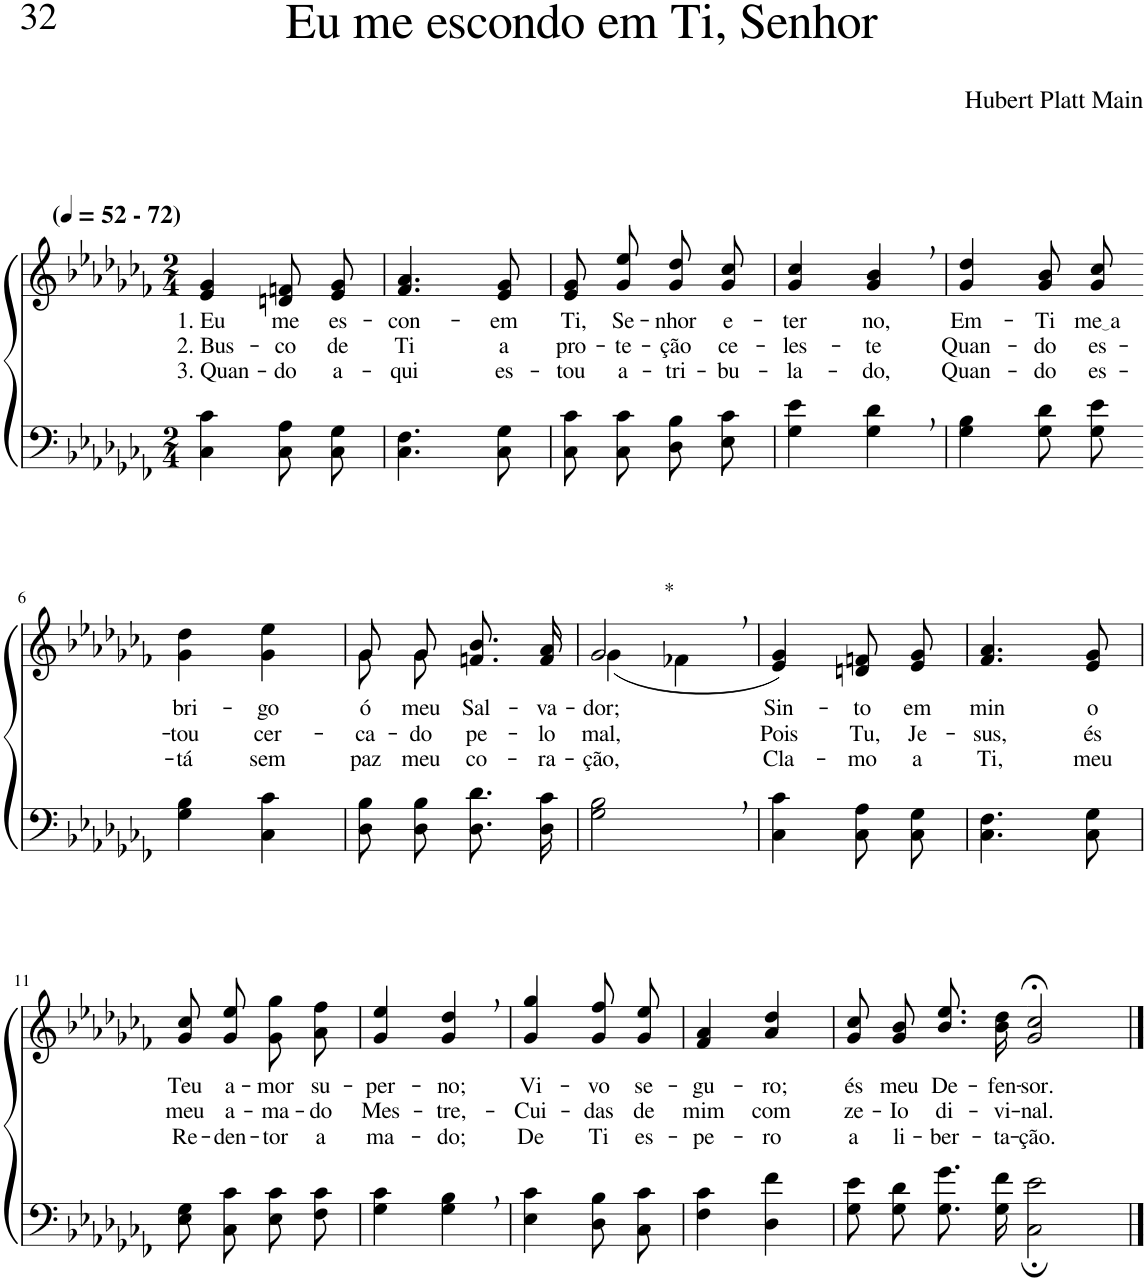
**kern	**kern	**text	**text	**text
*part2	*part1	*part1	*part1	*part1
*staff2	*staff1	*staff1	*staff1	*staff1
*I"Parte III e IV	*I"Parte I e II	*	*	*
*clefF4	*clefG2	*	*	*
*Trd2c3	*Trd2c3	*	*	*
*k[b-e-a-d-g-c-f-]	*k[b-e-a-d-g-c-f-]	*	*	*
*M2/4	*M2/4	*	*	*
*MM52	*MM52	*	*	*
=1	=1	=1	=1	=1
!	!LO:TX:a:B:t=(	!	!	!
!	!LO:TX:a:B:t=- 72)	!	!	!
!	!	!LO:LY:b	!LO:LY:b	!LO:LY:b
4C-\ 4c-\	4e-/ 4g-/	1. Eu	2. Bus-	3. Quan-
!	!	!LO:LY:b	!LO:LY:b	!LO:LY:b
8C-\ 8A-\L	8dn/ 8fn/L	me	-co	-do
!	!	!LO:LY:b	!LO:LY:b	!LO:LY:b
8C-\ 8G-\J	8e-/ 8g-/J	es-	de	a-
=2	=2	=2	=2	=2
!	!	!LO:LY:b	!LO:LY:b	!LO:LY:b
4.C-\ 4.F-\	4.f-/ 4.a-/	-con-	Ti	-qui
!	!	!LO:LY:b	!LO:LY:b	!LO:LY:b
8C-\ 8G-\	8e-/ 8g-/	-em	a	es-
=3	=3	=3	=3	=3
!	!	!LO:LY:b	!LO:LY:b	!LO:LY:b
8C-\ 8c-\L	8e-/ 8g-/L	Ti,	pro-	-tou
!	!	!LO:LY:b	!LO:LY:b	!LO:LY:b
8C-\ 8c-\J	8g-/ 8ee-/J	Se-	-te-	a-
!	!	!LO:LY:b	!LO:LY:b	!LO:LY:b
8D-\ 8B-\L	8g-/ 8dd-/L	-nhor	-ção	-tri-
!	!	!LO:LY:b	!LO:LY:b	!LO:LY:b
8E-\ 8c-\J	8g-/ 8cc-/J	e-	ce-	-bu-
=4	=4	=4	=4	=4
!	!	!LO:LY:b	!LO:LY:b	!LO:LY:b
4G-\ 4e-\	4g-/ 4cc-/	-ter	-les-	-la-
!	!	!LO:LY:b	!LO:LY:b	!LO:LY:b
4G-\, 4d-\,	4g-/, 4b-/,	no,	-te	-do,
=5	=5	=5	=5	=5
!	!	!LO:LY:b	!LO:LY:b	!LO:LY:b
4G-\ 4B-\	4g-/ 4dd-/	Em-	Quan-	Quan-
!	!	!LO:LY:b	!LO:LY:b	!LO:LY:b
8G-\ 8d-\L	8g-/ 8b-/L	-Ti	-do	-do
!	!	!LO:LY:b	!LO:LY:b	!LO:LY:b
8G-\ 8e-\J	8g-/ 8cc-/J	me a	es-	es-
!!LO:LB:g=z
=6-	=6-	=6-	=6-	=6-
!	!	!LO:LY:b	!LO:LY:b	!LO:LY:b
4G-\ 4B-\	4g-\ 4dd-\	bri-	-tou	-tá
!	!	!LO:LY:b	!LO:LY:b	!LO:LY:b
4C-\ 4c-\	4g-\ 4ee-\	-go	cer-	sem
=7	=7	=7	=7	=7
!	!	!LO:LY:b	!LO:LY:b	!LO:LY:b
*	*^	*	*	*
8D-\ 8B-\L	8g-/L	8g-\L	ó	-ca-	paz
!	!	!	!LO:LY:b	!LO:LY:b	!LO:LY:b
8D-\ 8B-\J	8g-/J	8g-\J	meu	-do	-meu
!	!	!	!LO:LY:b	!LO:LY:b	!LO:LY:b
8.D-\ 8.d-\L	8.fn/ 8.b-/L	4ryy	Sal-	pe-	co-
!	!	!	!LO:LY:b	!LO:LY:b	!LO:LY:b
16D-\ 16c-\Jk	16f/ 16a-/Jk	.	-va-	-lo	-ra-
=8	=8	=8	=8	=8	=8
!	!LO:TX:a:t=*	!	!	!	!
!	!	!	!LO:LY:b	!LO:LY:b	!LO:LY:b
2G-\, 2B-\,	2g-,/	(4g-\	-dor;	mal,	-ção,
.	.	4f-X\	.	.	.
=9	=9	=9	=9	=9	=9
!	!	!	!LO:LY:b	!LO:LY:b	!LO:LY:b
*	*v	*v	*	*	*
4C-\ 4c-\	4e-/ 4g-/)	Sin-	Pois	Cla-
!	!	!LO:LY:b	!LO:LY:b	!LO:LY:b
8C-\ 8A-\L	8dn/ 8fn/L	-to	Tu,	-mo
!	!	!LO:LY:b	!LO:LY:b	!LO:LY:b
8C-\ 8G-\J	8e-/ 8g-/J	em	Je-	a
=10	=10	=10	=10	=10
!	!	!LO:LY:b	!LO:LY:b	!LO:LY:b
4.C-\ 4.F-\	4.f-/ 4.a-/	min	-sus,	Ti,
!	!	!LO:LY:b	!LO:LY:b	!LO:LY:b
8C-\ 8G-\	8e-/ 8g-/	o	és	meu
!!LO:LB:g=z
=11	=11	=11	=11	=11
!	!	!LO:LY:b	!LO:LY:b	!LO:LY:b
8E-\ 8G-\L	8g-\ 8cc-\L	Teu	meu	Re-
!	!	!LO:LY:b	!LO:LY:b	!LO:LY:b
8C-\ 8c-\J	8g-\ 8ee-\J	a-	a-	-den-
!	!	!LO:LY:b	!LO:LY:b	!LO:LY:b
8E-\ 8c-\L	8g-\ 8gg-\L	-mor	-ma-	-tor
!	!	!LO:LY:b	!LO:LY:b	!LO:LY:b
8F-\ 8c-\J	8a-\ 8ff-\J	su-	-do	a
=12	=12	=12	=12	=12
!	!	!LO:LY:b	!LO:LY:b	!LO:LY:b
4G-\ 4c-\	4g-/ 4ee-/	-per-	Mes-	-ma-
!	!	!LO:LY:b	!LO:LY:b	!LO:LY:b
4G-\, 4B-\,	4g-/, 4dd-/,	-no;	-tre,-	-do;
=13	=13	=13	=13	=13
!	!	!LO:LY:b	!LO:LY:b	!LO:LY:b
4E-\ 4c-\	4g-/ 4gg-/	Vi-	-Cui-	De
!	!	!LO:LY:b	!LO:LY:b	!LO:LY:b
8D-\ 8B-\L	8g-\ 8ff-\L	-vo	-das	Ti
!	!	!LO:LY:b	!LO:LY:b	!LO:LY:b
8C-\ 8c-\J	8g-\ 8ee-\J	se-	de	es-
=14	=14	=14	=14	=14
!	!	!LO:LY:b	!LO:LY:b	!LO:LY:b
4F-\ 4c-\	4f-/ 4a-/	-gu-	mim	-pe-
!	!	!LO:LY:b	!LO:LY:b	!LO:LY:b
4D-\ 4f-\	4a-/ 4dd-/	-ro;	com	-ro
=15	=15	=15	=15	=15
!	!	!LO:LY:b	!LO:LY:b	!LO:LY:b
8G-\ 8e-\L	8g-/ 8cc-/L	és	ze-	a
!	!	!LO:LY:b	!LO:LY:b	!LO:LY:b
8G-\ 8d-\J	8g-/ 8b-/J	meu	-Io	li-
!	!	!LO:LY:b	!LO:LY:b	!LO:LY:b
8.G-\ 8.g-\L	8.b-\ 8.ee-\L	De-	di-	-ber-
!	!	!LO:LY:b	!LO:LY:b	!LO:LY:b
16G-\ 16f-\Jk	16b-\ 16dd-\Jk	-fen-	-vi-	-ta-
=16-	=16-	=16-	=16-	=16-
!	!	!LO:LY:b	!LO:LY:b	!LO:LY:b
2C-\; 2e-\;	2g-/;< 2cc-/;<	-sor.	-nal.	-ção.
==	==	==	==	==
*-	*-	*-	*-	*-
